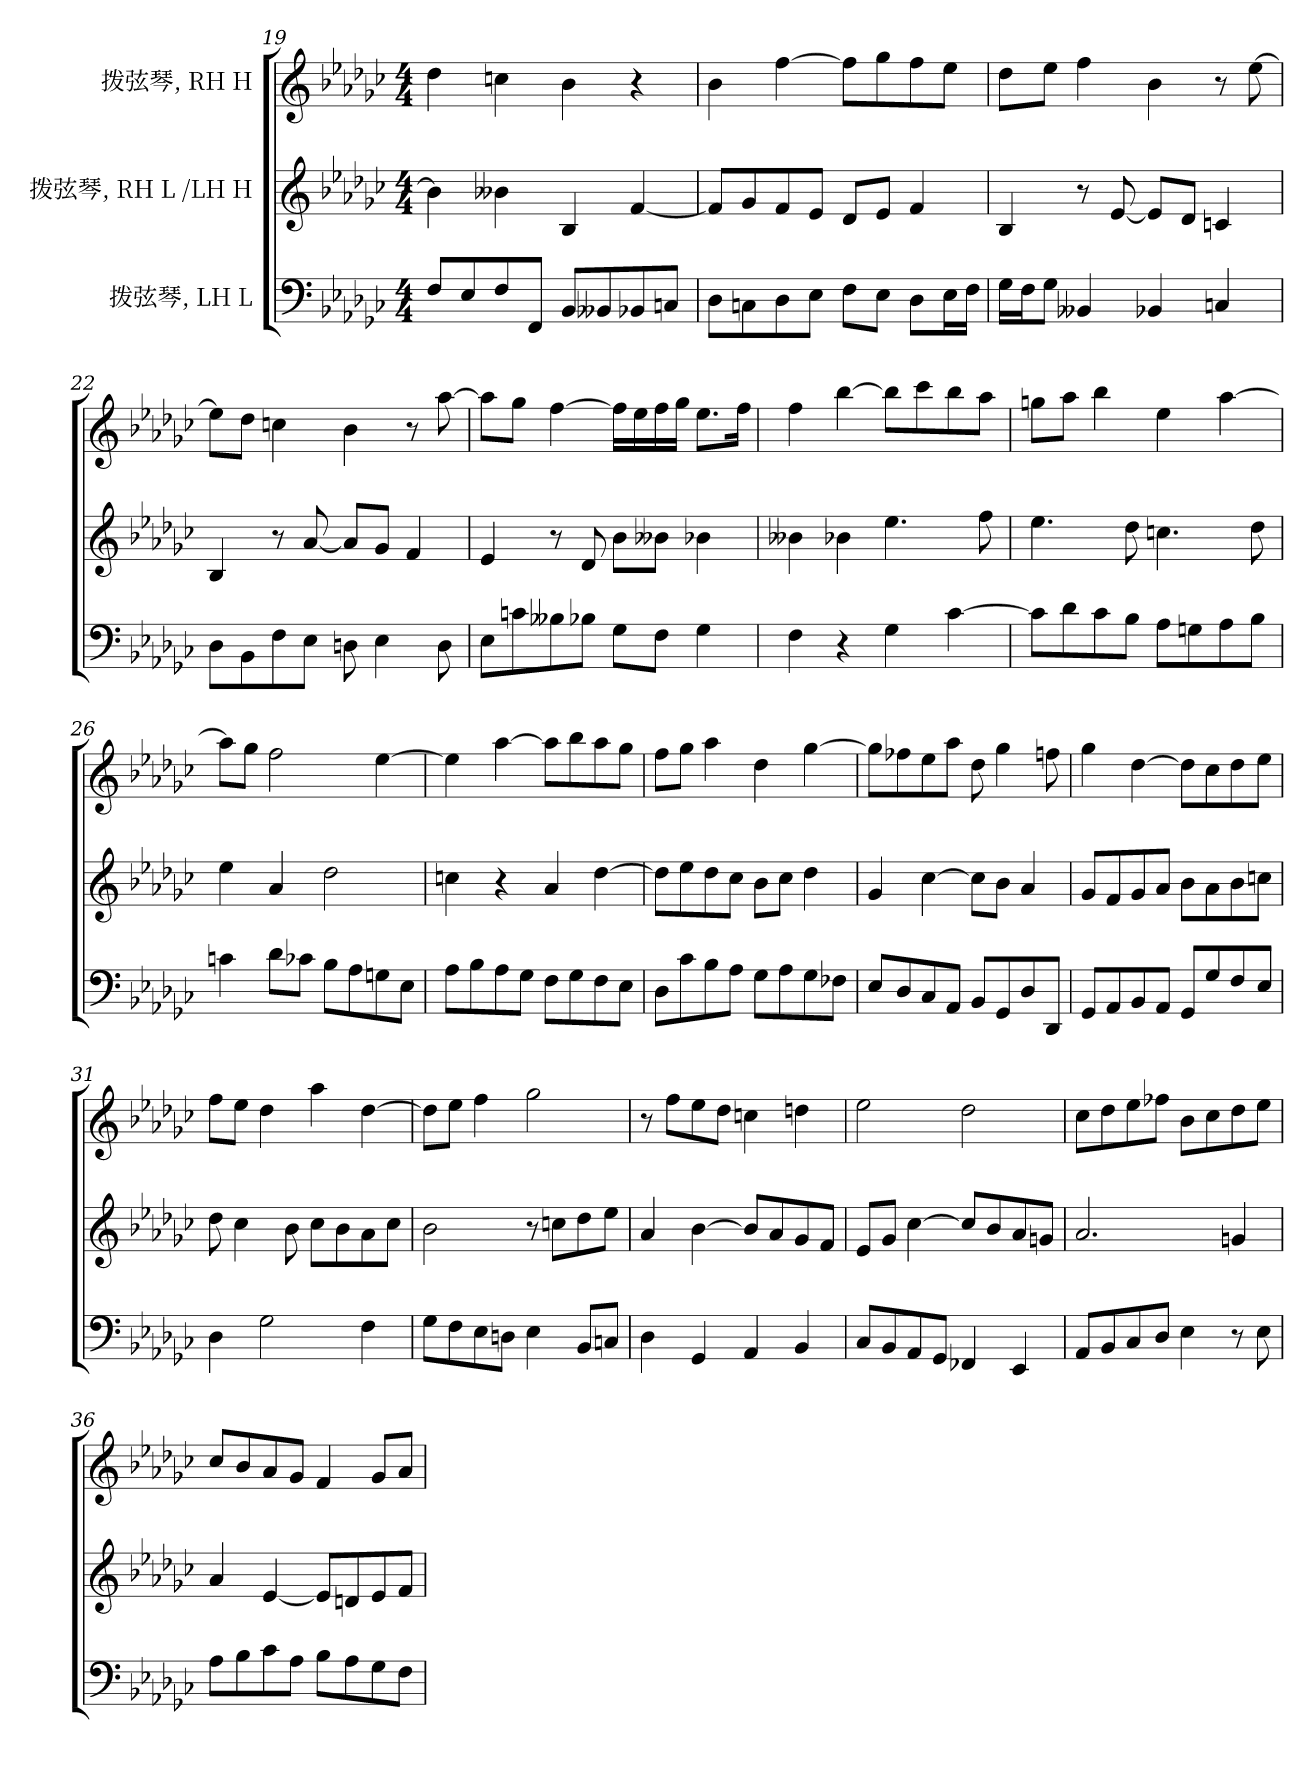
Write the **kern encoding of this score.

**kern	**kern	**kern
*part3	*part2	*part1
*staff3	*staff2	*staff1
*I"拨弦琴, LH L	*I"拨弦琴, RH L /LH H	*I"拨弦琴, RH H
*clefF4	*clefG2	*clefG2
*k[b-e-a-d-g-c-]	*k[b-e-a-d-g-c-]	*k[b-e-a-d-g-c-]
*M4/4	*M4/4	*M4/4
=19	=19	=19
8F/L	4b-\]	4dd-\
8E-/	.	.
8F/	4b--X\	4ccn\
8FF/J	.	.
8BB-/L	4B-/	4b-\
8BB--X/	.	.
8BB-X/	[4f/	4r
8Cn/J	.	.
!!LO:LB:g=z
=20	=20	=20
8D-\L	8f/L]	4b-\
8Cn\	8g-/	.
8D-\	8f/	[4ff\
8E-\J	8e-/J	.
8F\L	8d-/L	8ff\L]
8E-\J	8e-/J	8gg-\
8D-\L	4f/	8ff\
16E-\L	.	8ee-\J
16F\JJ	.	.
=21	=21	=21
16G-\LL	4B-/	8dd-\L
16F\J	.	.
8G-\J	.	8ee-\J
4BB--X/	8r	4ff\
.	[8e-/	.
4BB-X/	8e-/L]	4b-\
.	8d-/J	.
4Cn/	4cn/	8r
.	.	[8ee-\
=22	=22	=22
8D-\L	4B-/	8ee-\L]
8BB-\	.	8dd-\J
8F\	8r	4ccn\
8E-\J	[8a-/	.
8Dn\	8a-/L]	4b-\
4E-\	8g-/J	.
.	4f/	8r
8D\	.	[8aa-\
!!LO:LB:g=z
=23	=23	=23
8E-\L	4e-/	8aa-\L]
8cn\	.	8gg-\J
8B--X\	8r	[4ff\
8B-X\J	8d-/	.
8G-\L	8b-\L	16ff\LL]
.	.	16ee-\
8F\J	8b--X\J	16ff\
.	.	16gg-\JJ
4G-\	4b-X\	8.ee-\L
.	.	16ff\Jk
=24	=24	=24
4F\	4b--X\	4ff\
4r	4b-X\	[4bb-\
4G-\	4.ee-\	8bb-\L]
.	.	8ccc-\
[4c-\	.	8bb-\
.	8ff\	8aa-\J
=25	=25	=25
8c-\L]	4.ee-\	8ggn\L
8d-\	.	8aa-\J
8c-\	.	4bb-\
8B-\J	8dd-\	.
8A-\L	4.ccn\	4ee-\
8Gn\	.	.
8A-\	.	[4aa-\
8B-\J	8dd-\	.
!!LO:LB:g=z
=26	=26	=26
4cn\	4ee-\	8aa-\L]
.	.	8gg-\J
8d-\L	4a-/	2ff\
8c-X\J	.	.
8B-\L	2dd-\	.
8A-\	.	.
8Gn\	.	[4ee-\
8E-\J	.	.
=27	=27	=27
8A-\L	4ccn\	4ee-\]
8B-\	.	.
8A-\	4r	[4aa-\
8G-\J	.	.
8F\L	4a-/	8aa-\L]
8G-\	.	8bb-\
8F\	[4dd-\	8aa-\
8E-\J	.	8gg-\J
=28	=28	=28
8D-\L	8dd-\L]	8ff\L
8c-\	8ee-\	8gg-\J
8B-\	8dd-\	4aa-\
8A-\J	8cc-\J	.
8G-\L	8b-\L	4dd-\
8A-\	8cc-\J	.
8G-\	4dd-\	[4gg-\
8F-X\J	.	.
=29	=29	=29
8E-/L	4g-/	8gg-\L]
8D-/	.	8ff-X\
8C-/	[4cc-\	8ee-\
8AA-/J	.	8aa-\J
8BB-/L	8cc-\L]	8dd-\
8GG-/	8b-\J	4gg-\
8D-/	4a-/	.
8DD-/J	.	8ffn\
!!LO:PB:g=z
=30	=30	=30
8GG-/L	8g-/L	4gg-\
8AA-/	8f/	.
8BB-/	8g-/	[4dd-\
8AA-/J	8a-/J	.
8GG-/L	8b-\L	8dd-\L]
8G-/	8a-\	8cc-\
8F/	8b-\	8dd-\
8E-/J	8ccn\J	8ee-\J
=31	=31	=31
4D-\	8dd-\	8ff\L
.	4cc-\	8ee-\J
2G-\	.	4dd-\
.	8b-\	.
.	8cc-\L	4aa-\
.	8b-\	.
4F\	8a-\	[4dd-\
.	8cc-\J	.
=32	=32	=32
8G-\L	2b-\	8dd-\L]
8F\	.	8ee-\J
8E-\	.	4ff\
8Dn\J	.	.
4E-\	8r	2gg-\
.	8ccn\L	.
8BB-/L	8dd-\	.
8Cn/J	8ee-\J	.
=33	=33	=33
4D-\	4a-/	8r
.	.	8ff\L
4GG-/	[4b-\	8ee-\
.	.	8dd-\J
4AA-/	8b-/L]	4ccn\
.	8a-/	.
4BB-/	8g-/	4ddn\
.	8f/J	.
!!LO:LB:g=z
=34	=34	=34
8C-/L	8e-/L	2ee-\
8BB-/	8g-/J	.
8AA-/	[4cc-\	.
8GG-/J	.	.
4FF-X/	8cc-/L]	2dd-\
.	8b-/	.
4EE-/	8a-/	.
.	8gn/J	.
=35	=35	=35
8AA-/L	2.a-/	8cc-\L
8BB-/	.	8dd-\
8C-/	.	8ee-\
8D-/J	.	8ff-X\J
4E-\	.	8b-\L
.	.	8cc-\
8r	4gn/	8dd-\
8E-\	.	8ee-\J
=36	=36	=36
8A-\L	4a-/	8cc-/L
8B-\	.	8b-/
8c-\	[4e-/	8a-/
8A-\J	.	8g-/J
8B-\L	8e-/L]	4f/
8A-\	8dn/	.
8G-\	8e-/	8g-/L
8F\J	8f/J	8a-/J
=	=	=
*-	*-	*-
